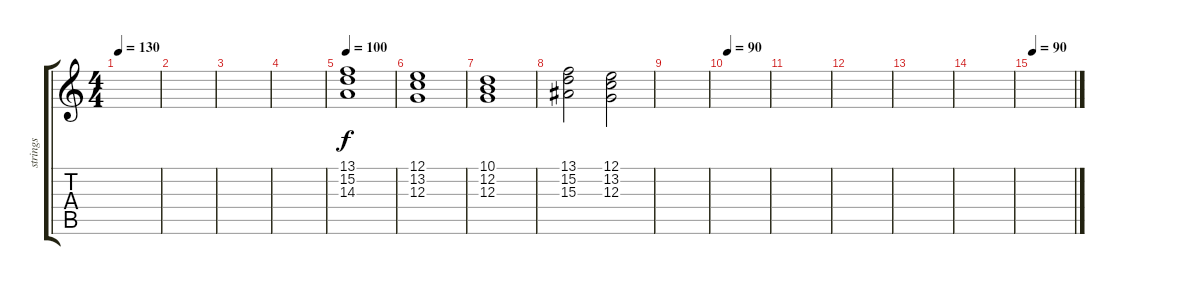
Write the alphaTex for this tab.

\track ("strings" "strings") {instrument stringensemble1}
\staff {score tabs}
\tuning (E4 B3 G3 D3 A2 E2) {hide}
\ts (4 4)
\tempo 130
\clef g2
\ks c
|
|
|
|
\tempo 100
(13.1 15.2 14.3).1{dy f} |
(12.1 13.2 12.3).1 |
(10.1 12.2 12.3).1 |
(13.1 15.2 15.3).2 (12.1 13.2 12.3).2 |
|
\tempo 90
|
|
|
|
|
\tempo 90
